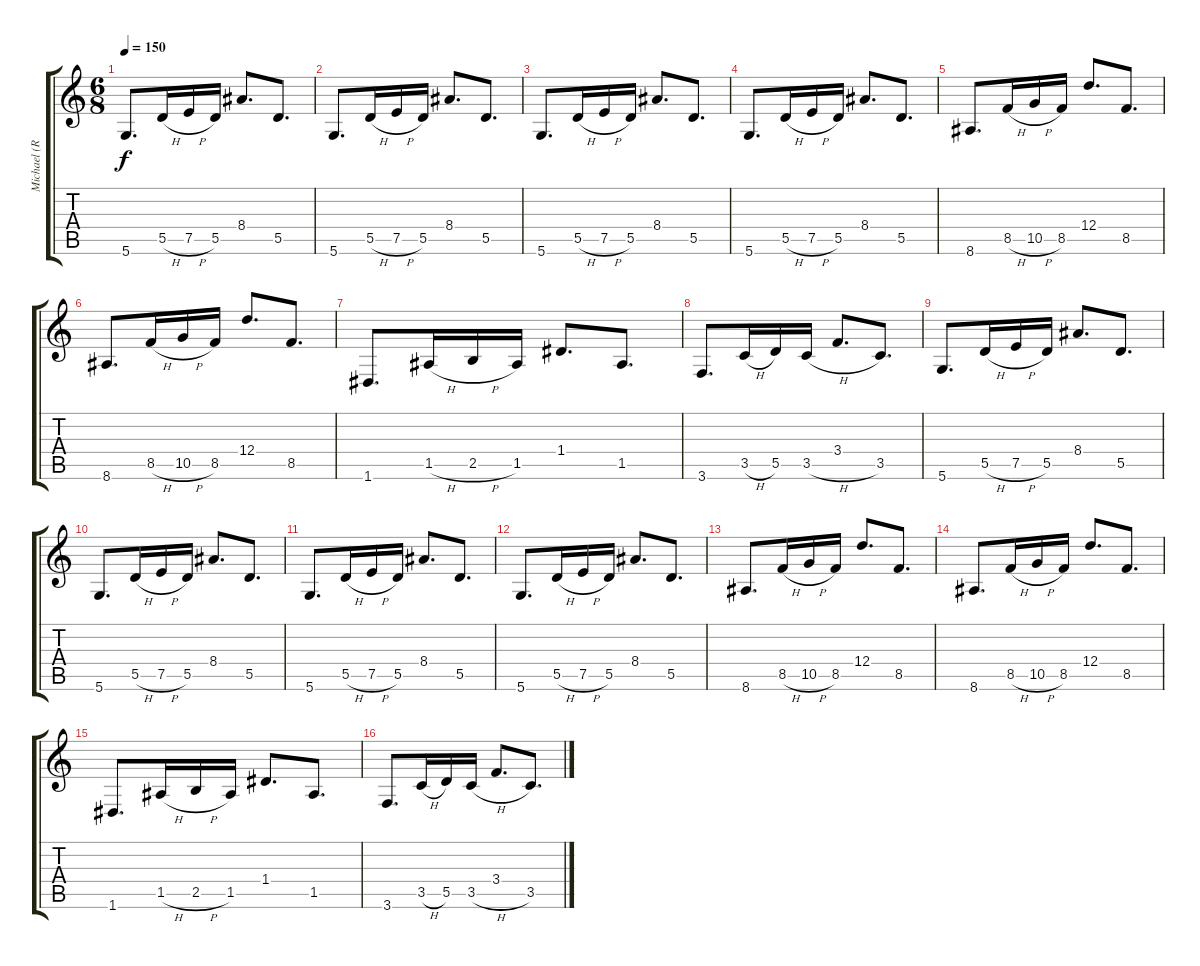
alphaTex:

\track ("Michael (Rhythm Guitar Clean)" "Michael (R") {instrument electricguitarjazz}
\staff {score tabs}
\tuning (E4 B3 G3 D3 A2 D2) {hide}
\ts (6 8)
\tempo 150
\clef g2
\ks c
5.6.8{d dy f} 5.5{h}.16 7.5{h}.16 5.5.16 8.4.8{d} 5.5.8{d} |
5.6.8{d} 5.5{h}.16 7.5{h}.16 5.5.16 8.4.8{d} 5.5.8{d} |
5.6.8{d} 5.5{h}.16 7.5{h}.16 5.5.16 8.4.8{d} 5.5.8{d} |
5.6.8{d} 5.5{h}.16 7.5{h}.16 5.5.16 8.4.8{d} 5.5.8{d} |
8.6.8{d} 8.5{h}.16 10.5{h}.16 8.5.16 12.4.8{d} 8.5.8{d} |
8.6.8{d} 8.5{h}.16 10.5{h}.16 8.5.16 12.4.8{d} 8.5.8{d} |
1.6.8{d} 1.5{h}.16 2.5{h}.16 1.5.16 1.4.8{d} 1.5.8{d} |
3.6.8{d} 3.5{h}.16 5.5.16 3.5{h}.16 3.4.8{d} 3.5.8{d} |
5.6.8{d} 5.5{h}.16 7.5{h}.16 5.5.16 8.4.8{d} 5.5.8{d} |
5.6.8{d} 5.5{h}.16 7.5{h}.16 5.5.16 8.4.8{d} 5.5.8{d} |
5.6.8{d} 5.5{h}.16 7.5{h}.16 5.5.16 8.4.8{d} 5.5.8{d} |
5.6.8{d} 5.5{h}.16 7.5{h}.16 5.5.16 8.4.8{d} 5.5.8{d} |
8.6.8{d} 8.5{h}.16 10.5{h}.16 8.5.16 12.4.8{d} 8.5.8{d} |
8.6.8{d} 8.5{h}.16 10.5{h}.16 8.5.16 12.4.8{d} 8.5.8{d} |
1.6.8{d} 1.5{h}.16 2.5{h}.16 1.5.16 1.4.8{d} 1.5.8{d} |
3.6.8{d} 3.5{h}.16 5.5.16 3.5{h}.16 3.4.8{d} 3.5.8{d}
